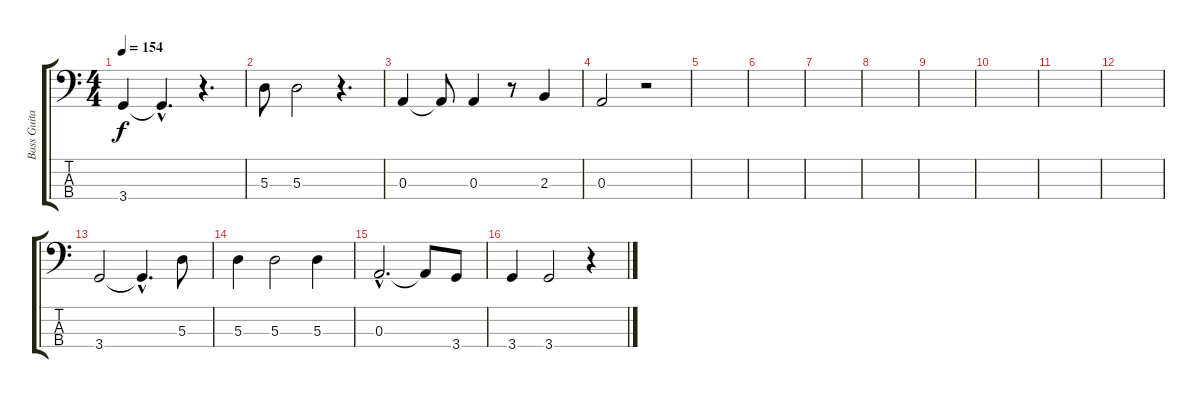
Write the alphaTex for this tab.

\track ("Bass Guitar" "Bass Guita") {instrument electricbassfinger}
\staff {score tabs}
\tuning (G2 D2 A1 E1) {hide}
\ts (4 4)
\tempo 154
\clef f4
\ks c
3.4.4{dy f} 3.4{hac t}.4{d} r.4{d} |
5.3.8 5.3.2 r.4{d} |
0.3.4 0.3{t}.8 0.3.4 r.8 2.3.4 |
0.3.2 r.2 |
|
|
|
|
|
|
|
|
3.4.2 3.4{hac t}.4{d} 5.3.8 |
5.3.4 5.3.2 5.3.4 |
0.3{hac}.2{d} 0.3{t}.8 3.4.8 |
3.4.4 3.4.2 r.4
